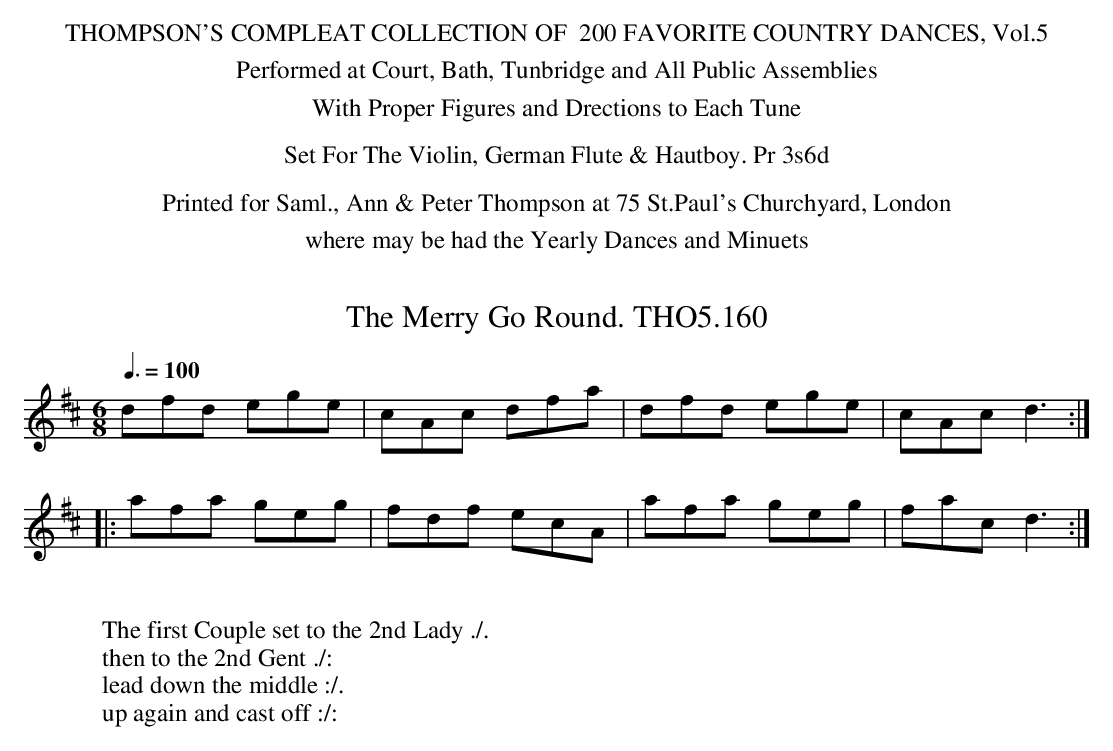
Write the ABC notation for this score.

X:1
T:Merry Go Round. THO5.160, The
M:6/8
L:1/8
Q:3/8=100
K:D
dfd ege|cAc dfa|dfd ege|cAc d3:|
|:afa geg|fdf ecA|afa geg|fac d3:|
W:
W:The first Couple set to the 2nd Lady ./.
W:then to the 2nd Gent ./:
W:lead down the middle :/.
W:up again and cast off :/:
